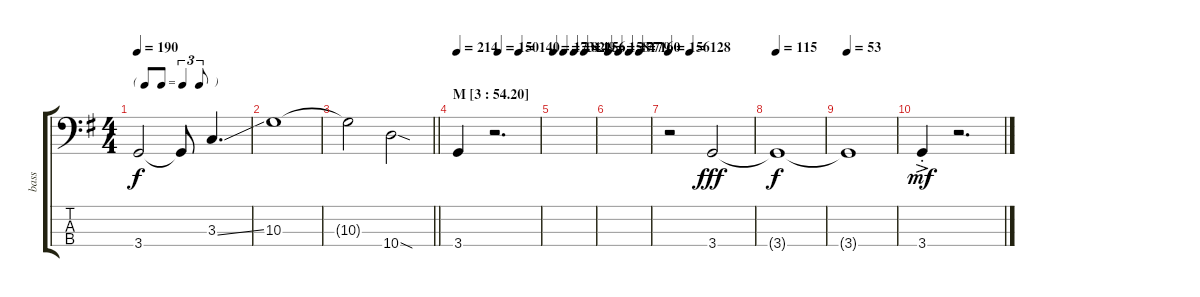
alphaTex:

\track ("bass" "bass") {instrument electricbassfinger}
\staff {score tabs}
\tuning (G2 D2 A1 E1) {hide}
\ts (4 4)
\tf triplet8th
\tempo 190
\clef f4
\ks g
3.4{t}.2{dy f} 3.4{t}.8 3.3{ss}.4{d} |
10.3.1 |
\barLineRight lightlight
10.3{t}.2 10.4{sod}.2 |
\section ("" "M [3 : 54.20]")
\tempo 214
\tempo (150 0.5)
\tempo (140 0.75)
3.4.4 r.2{d} |
\tempo 173
\tempo (182 0.25)
\tempo (149 0.5)
\tempo (156 0.75)
|
\tempo 158
\tempo (177 0.25)
\tempo (179 0.5)
\tempo (160 0.75)
|
\tempo 156
\tempo (128 0.25)
r.2 3.4.2{dy fff} |
\tempo 115
3.4{t}.1{dy f} |
\tempo 53
3.4{t}.1 |
3.4{ac st}.4{dy mf} r.2{d}
